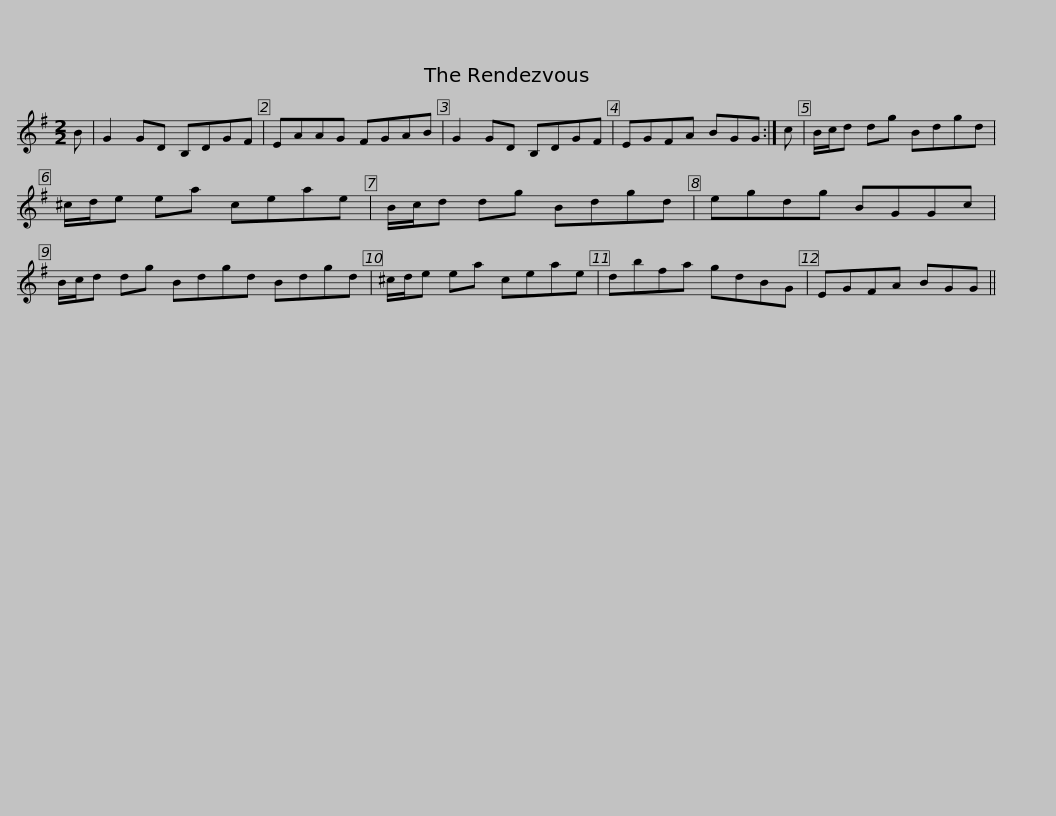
X:1
L:1/8
M:2/2
I:linebreak $
K:G
V:1 treble
V:1
 B | G2 GD B,DGF | EAAG FGAB | G2 GD B,DGF | EGFA BGG :| %5
 c | B/c/d dg Bdgd |$ ^c/d/e ea ceae | B/c/d dg Bdgd | egdg BGGc | %10
 B/c/d dg Bdgd Bdgd |$ ^c/d/e ea ceae | dbfa gdBG | EGFA BGG || %14
